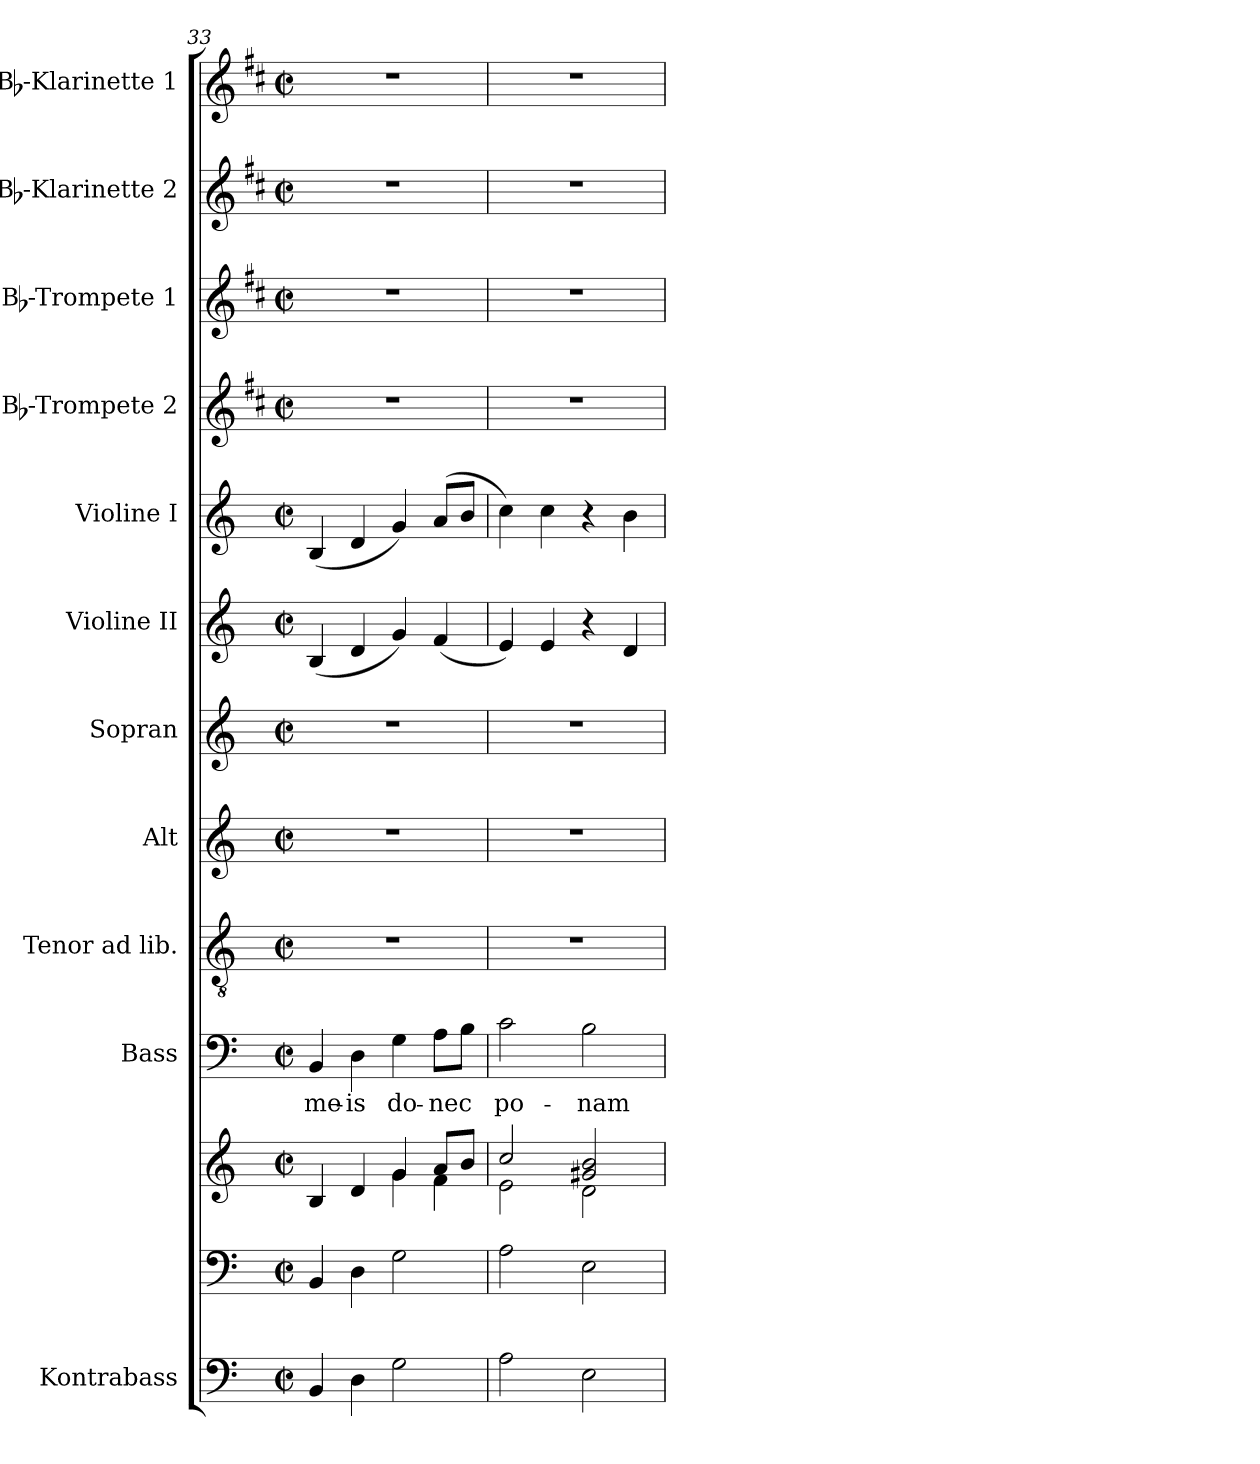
**kern	**kern	**kern	**kern	**text	**kern	**kern	**kern	**kern	**kern	**kern	**kern	**kern	**kern
*part12	*part11	*part11	*part10	*part10	*part9	*part8	*part7	*part6	*part5	*part4	*part3	*part2	*part1
*staff13	*staff12	*staff11	*staff10	*staff10	*staff9	*staff8	*staff7	*staff6	*staff5	*staff4	*staff3	*staff2	*staff1
*I"Kontrabass	*	*	*I"Bass	*	*I"Tenor ad lib.	*I"Alt	*I"Sopran	*I"Violine II	*I"Violine I	*I"Bb-Trompete 2	*I"Bb-Trompete 1	*I"Bb-Klarinette 2	*I"Bb-Klarinette 1
*I'Kb.	*	*	*I'B.	*	*I'T.	*I'A.	*I'S.	*I'Vl. II	*I'Vl. I	*I'Bb Trp. 2	*I'Bb Trp. 1	*I'Bb Kl. 2	*I'Bb Kl. 1
!!LO:PB:g=z
*clefF4	*clefF4	*clefG2	*clefF4	*	*clefGv2	*clefG2	*clefG2	*clefG2	*clefG2	*clefG2	*clefG2	*clefG2	*clefG2
*ITrd7c12	*	*	*	*	*	*	*	*	*	*ITrd1c2	*ITrd1c2	*ITrd1c2	*ITrd1c2
*k[]	*k[]	*k[]	*k[]	*	*k[]	*k[]	*k[]	*k[]	*k[]	*k[]	*k[]	*k[]	*k[]
*C:	*C:	*C:	*C:	*	*C:	*C:	*C:	*C:	*C:	*C:	*C:	*C:	*C:
*M2/2	*M2/2	*M2/2	*M2/2	*	*M2/2	*M2/2	*M2/2	*M2/2	*M2/2	*M2/2	*M2/2	*M2/2	*M2/2
*met(c|)	*met(c|)	*met(c|)	*met(c|)	*	*met(c|)	*met(c|)	*met(c|)	*met(c|)	*met(c|)	*met(c|)	*met(c|)	*met(c|)	*met(c|)
=33	=33	=33	=33	=33	=33	=33	=33	=33	=33	=33	=33	=33	=33
*	*	*^	*	*	*	*	*	*	*	*	*	*	*
!	!	!	!	!	!LO:LY:b	!	!	!	!	!	!	!	!	!
4BBB/	4BB/	4B/	2ryy	4BB/	me-	1r	1r	1r	(<4B/	(<4B/	1r	1r	1r	1r
!	!	!	!	!	!LO:LY:b	!	!	!	!	!	!	!	!	!
4DD\	4D\	4d/	.	4D\	-is	.	.	.	4d/	4d/	.	.	.	.
!	!	!	!	!	!LO:LY:b	!	!	!	!	!	!	!	!	!
2GG\	2G\	4g/	4g\	4G\	do-	.	.	.	4g/)	4g/)	.	.	.	.
!	!	!	!	!	!LO:LY:b	!	!	!	!	!	!	!	!	!
.	.	8a/L	4f\	8A\L	-nec	.	.	.	(<4f/	(>8a/L	.	.	.	.
.	.	8b/J	.	8B\J	.	.	.	.	.	8b/J	.	.	.	.
=34	=34	=34	=34	=34	=34	=34	=34	=34	=34	=34	=34	=34	=34	=34
!	!	!	!	!	!LO:LY:b	!	!	!	!	!	!	!	!	!
2AA\	2A\	2cc/	2e\	2c\	po-	1r	1r	1r	4e/)	4cc\)	1r	1r	1r	1r
.	.	.	.	.	.	.	.	.	4e/	4cc\	.	.	.	.
!	!	!	!	!	!LO:LY:b	!	!	!	!	!	!	!	!	!
2EE\	2E\	2g#X/ 2b/	2d\	2B\	-nam	.	.	.	4r	4r	.	.	.	.
.	.	.	.	.	.	.	.	.	4d/	4b\	.	.	.	.
*	*	*v	*v	*	*	*	*	*	*	*	*	*	*	*
=	=	=	=	=	=	=	=	=	=	=	=	=	=
*-	*-	*-	*-	*-	*-	*-	*-	*-	*-	*-	*-	*-	*-
